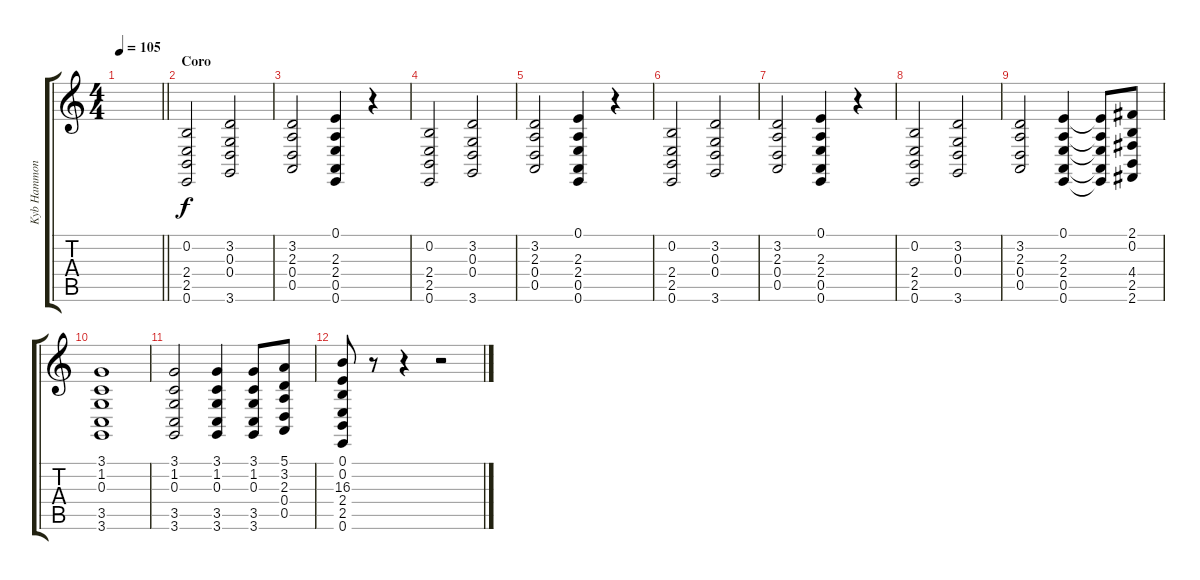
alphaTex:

\track ("Kyb Hammond" "Kyb Hammon") {instrument drawbarorgan}
\staff {score tabs}
\tuning (E4 B3 G3 D3 A2 E2) {hide}
\ts (4 4)
\tempo 105
\clef g2
\barLineRight lightlight
\ks c
|
\section ("" "Coro")
(0.2 2.4 2.5 0.6).2 (3.2 0.3 0.4 3.6).2 |
(3.2 2.3 0.4 0.5).2 (0.1 2.3 2.4 0.5 0.6).4 r.4 |
(0.2 2.4 2.5 0.6).2 (3.2 0.3 0.4 3.6).2 |
(3.2 2.3 0.4 0.5).2 (0.1 2.3 2.4 0.5 0.6).4 r.4 |
(0.2 2.4 2.5 0.6).2 (3.2 0.3 0.4 3.6).2 |
(3.2 2.3 0.4 0.5).2 (0.1 2.3 2.4 0.5 0.6).4 r.4 |
(0.2 2.4 2.5 0.6).2 (3.2 0.3 0.4 3.6).2 |
(3.2 2.3 0.4 0.5).2 (0.1 2.3 2.4 0.5 0.6).4 (0.1{t} 2.3{t} 2.4{t} 0.5{t} 0.6{t}).8 (2.1 0.2 4.4 2.5 2.6).8 |
(3.1 1.2 0.3 3.5 3.6).1 |
(3.1 1.2 0.3 3.5 3.6).2 (3.1 1.2 0.3 3.5 3.6).4 (3.1 1.2 0.3 3.5 3.6).8 (5.1 3.2 2.3 0.4 0.5).8 |
(0.1 0.2 16.3 2.4 2.5 0.6).8 r.8 r.4 r.2
